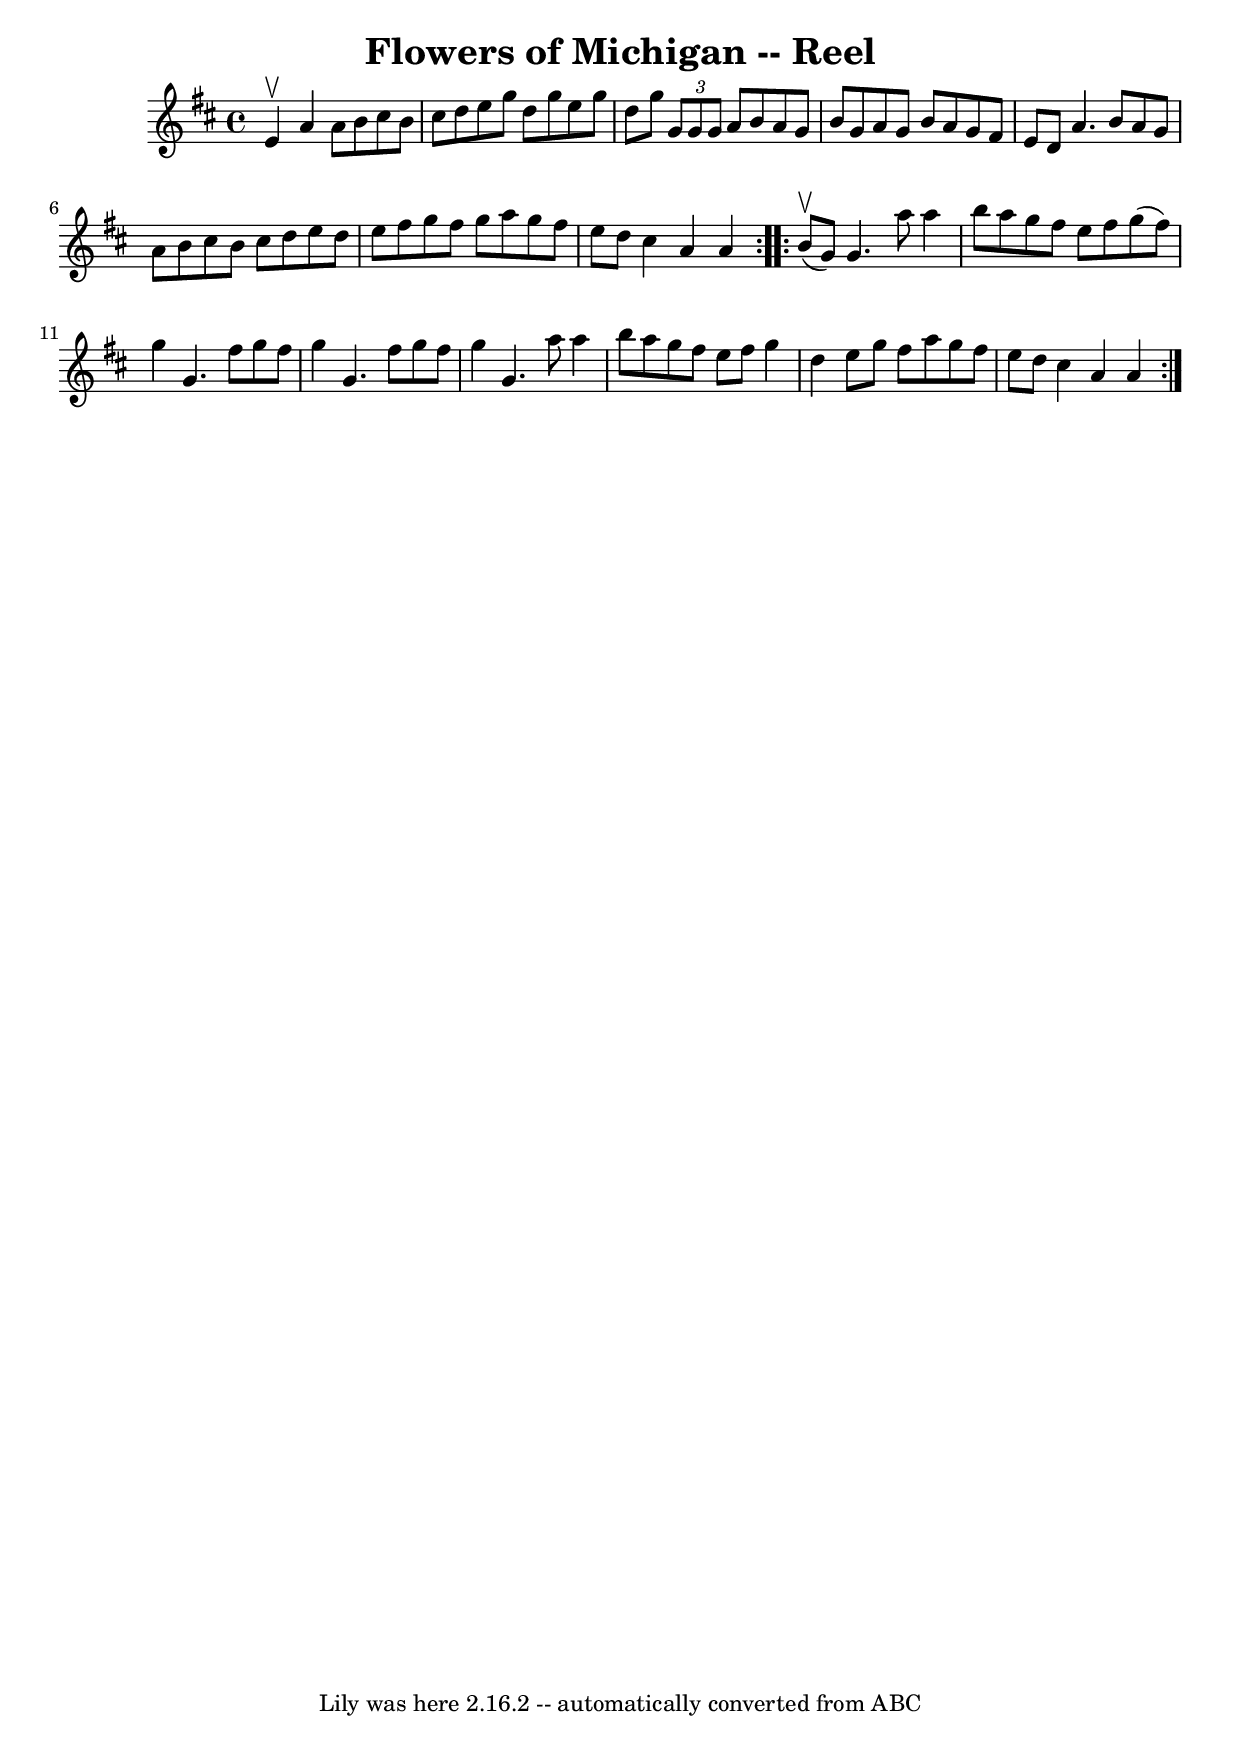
\version "2.16.2"
\include "Mammoth.ily"
\header {
  %% book = "Ryan's Mammoth Collection"
  crossRefNumber = "1"
  footnotes = "\\\\390"
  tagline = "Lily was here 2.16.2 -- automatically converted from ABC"
  title = "Flowers of Michigan -- Reel"

}
voicedefault =  {



  \repeat volta 2 {

    \time 4/4 
    \key a \mixolydian
    e'4^\upbow |
    a'4 a'8 b'8    
    cis''8 b'8 cis''8 d''8    |
    e''8 g''8 d''8 g''8    
    e''8 g''8 d''8 g''8    |
    \times 2/3 { g'8 g'8 g'8  
	       }  
    a'8 b'8 a'8 g'8 b'8 g'8    |
    a'8 g'8 b'8 a'8  
    g'8 fis'8 e'8 d'8    |
    a'4. b'8 a'8 g'8 a'8   
    b'8    |
    cis''8 b'8 cis''8 d''8 e''8 d''8 e''8    
    fis''8    |
    g''8 fis''8 g''8 a''8 g''8 fis''8 e''8   
    d''8    |
    cis''4 a'4 a'4  
  }     
  \repeat volta 2 {
    b'8^\upbow(g'8) |
    g'4. a''8 a''4 b''8 a''8    
    |
    g''8 fis''8 e''8 fis''8 g''8 (fis''8) g''4    
    |
    g'4. fis''8 g''8 fis''8 g''4    |
    g'4.    
    fis''8 g''8 fis''8 g''4    |
    g'4. a''8 a''4 b''8   
    a''8    |
    g''8 fis''8 e''8 fis''8 g''4 d''4    
    |
    e''8 g''8 fis''8 a''8 g''8 fis''8 e''8 d''8    
    |
    cis''4 a'4 a'4  
  }   

}

\score{
  <<

    \context Staff="default"
    {
      \voicedefault 
      
    }

  >>
  \layout {
    
  }
  \midi {
  }

}
